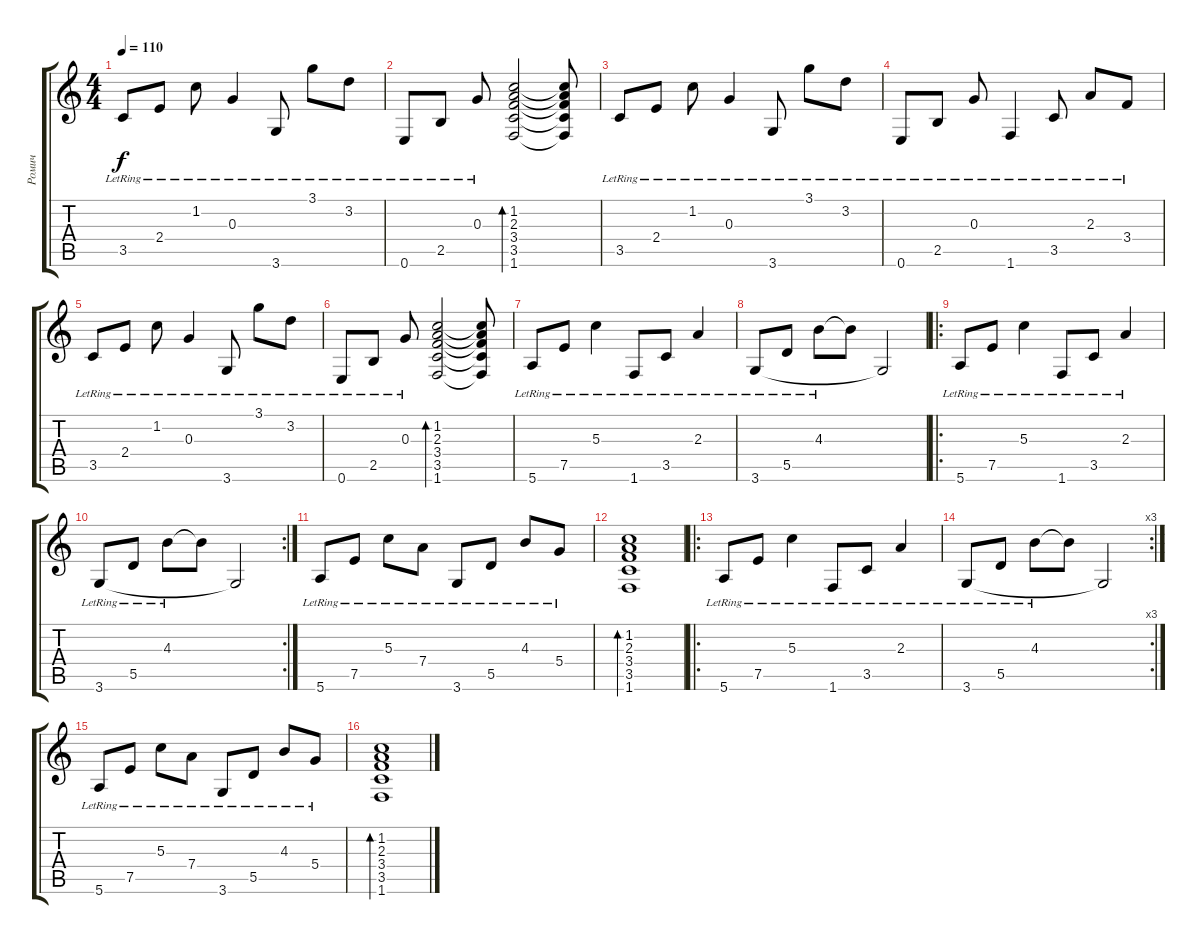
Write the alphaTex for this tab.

\track ("Ромич" "Ромич") {instrument electricguitarjazz}
\staff {score tabs}
\tuning (E4 B3 G3 D3 A2 E2) {hide}
\ts (4 4)
\tempo 110
\clef g2
\ks c
3.5{lr}.8{dy f} 2.4{lr}.8 1.2{lr}.8 0.3{lr}.4 3.6{lr}.8 3.1{lr}.8 3.2{lr}.8 |
0.6{lr}.8 2.5{lr}.8 0.3{lr}.8 (1.2 2.3 3.4 3.5 1.6).2{bd 60} (1.2{t} 2.3{t} 3.4{t} 3.5{t} 1.6{t}).8 |
3.5{lr}.8 2.4{lr}.8 1.2{lr}.8 0.3{lr}.4 3.6{lr}.8 3.1{lr}.8 3.2{lr}.8 |
0.6{lr}.8 2.5{lr}.8 0.3{lr}.8 1.6{lr}.4 3.5{lr}.8 2.3{lr}.8 3.4{lr}.8 |
3.5{lr}.8 2.4{lr}.8 1.2{lr}.8 0.3{lr}.4 3.6{lr}.8 3.1{lr}.8 3.2{lr}.8 |
0.6{lr}.8 2.5{lr}.8 0.3{lr}.8 (1.2 2.3 3.4 3.5 1.6).2{bd 60} (1.2{t} 2.3{t} 3.4{t} 3.5{t} 1.6{t}).8 |
5.6{lr}.8 7.5{lr}.8 5.3{lr}.4 1.6{lr}.8 3.5{lr}.8 2.3{lr}.4 |
3.6{lr}.8 5.5{lr}.8 4.3{lr}.8 4.3{t}.8 3.6{t}.2 |
\ro
5.6{lr}.8 7.5{lr}.8 5.3{lr}.4 1.6{lr}.8 3.5{lr}.8 2.3{lr}.4 |
\rc 2
3.6{lr}.8 5.5{lr}.8 4.3{lr}.8 4.3{t}.8 3.6{t}.2 |
5.6{lr}.8 7.5{lr}.8 5.3{lr}.8 7.4{lr}.8 3.6{lr}.8 5.5{lr}.8 4.3{lr}.8 5.4{lr}.8 |
(1.2 2.3 3.4 3.5 1.6).1{bd 240} |
\ro
5.6{lr}.8 7.5{lr}.8 5.3{lr}.4 1.6{lr}.8 3.5{lr}.8 2.3{lr}.4 |
\rc 3
3.6{lr}.8 5.5{lr}.8 4.3{lr}.8 4.3{t}.8 3.6{t}.2 |
5.6{lr}.8 7.5{lr}.8 5.3{lr}.8 7.4{lr}.8 3.6{lr}.8 5.5{lr}.8 4.3{lr}.8 5.4{lr}.8 |
(1.2 2.3 3.4 3.5 1.6).1{bd 240}
